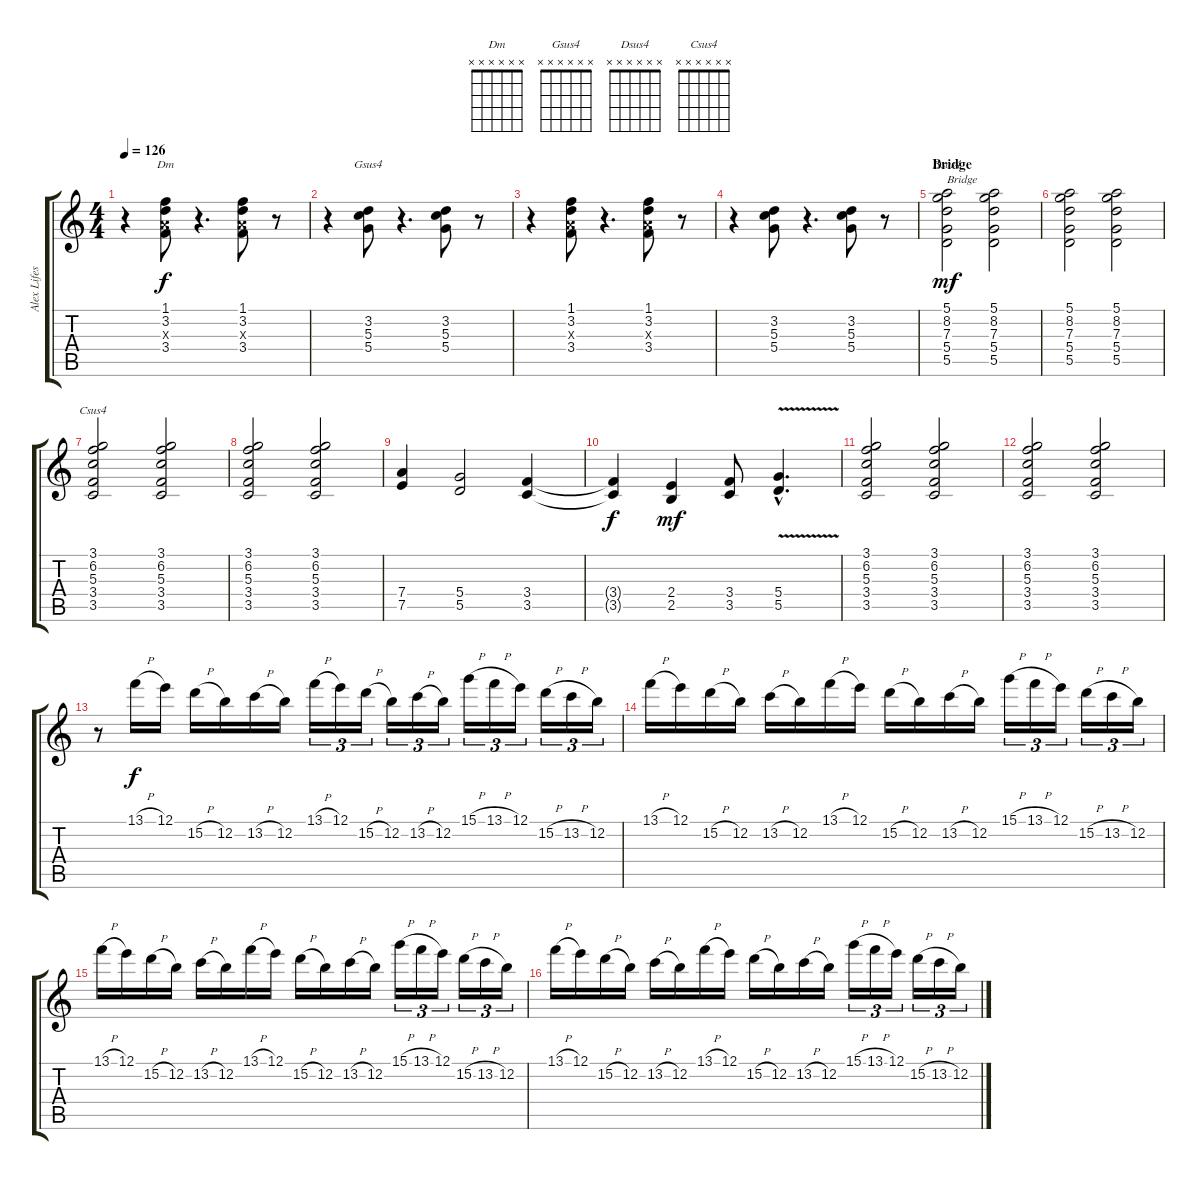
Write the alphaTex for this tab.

\track ("Alex Lifeson 2" "Alex Lifes") {instrument distortionguitar}
\staff {score tabs}
\tuning (E4 B3 G3 D3 A2 E2) {hide}
\chord ("Dm" x x x x x x) {firstfret 0}
\chord ("Gsus4" x x x x x x) {firstfret 0}
\chord ("Dsus4" x x x x x x) {firstfret 0}
\chord ("Csus4" x x x x x x) {firstfret 0}
\ts (4 4)
\tempo 126
\clef g2
\ks c
r.4{dy f} (1.1 3.2 2.3{x} 3.4).8{ch "Dm"} r.4{d} (1.1 3.2 2.3{x} 3.4).8 r.8 |
r.4 (3.2 5.3 5.4).8{ch "Gsus4"} r.4{d} (3.2 5.3 5.4).8 r.8 |
r.4 (1.1 3.2 2.3{x} 3.4).8 r.4{d} (1.1 3.2 2.3{x} 3.4).8 r.8 |
r.4 (3.2 5.3 5.4).8 r.4{d} (3.2 5.3 5.4).8 r.8 |
\section ("" "Bridge")
(5.1 8.2 7.3 5.4 5.5).2{ch "Dsus4" txt "Bridge" dy mf} (5.1 8.2 7.3 5.4 5.5).2 |
(5.1 8.2 7.3 5.4 5.5).2 (5.1 8.2 7.3 5.4 5.5).2 |
(3.1 6.2 5.3 3.4 3.5).2{ch "Csus4"} (3.1 6.2 5.3 3.4 3.5).2 |
(3.1 6.2 5.3 3.4 3.5).2 (3.1 6.2 5.3 3.4 3.5).2 |
(7.4 7.5).4 (5.4 5.5).2 (3.4 3.5).4 |
(3.4{t} 3.5{t}).4{dy f} (2.4 2.5).4{dy mf} (3.4 3.5).8 (5.4{v hac} 5.5{hac}).4{d} |
(3.1 6.2 5.3 3.4 3.5).2 (3.1 6.2 5.3 3.4 3.5).2 |
(3.1 6.2 5.3 3.4 3.5).2 (3.1 6.2 5.3 3.4 3.5).2 |
r.8 13.1{h}.16{dy f} 12.1.16 15.2{h}.16 12.2.16 13.2{h}.16 12.2.16 13.1{h}.16{tu (3 2)} 12.1.16{tu (3 2)} 15.2{h}.16{tu (3 2)} 12.2.16{tu (3 2)} 13.2{h}.16{tu (3 2)} 12.2.16{tu (3 2)} 15.1{h}.16{tu (3 2)} 13.1{h}.16{tu (3 2)} 12.1.16{tu (3 2)} 15.2{h}.16{tu (3 2)} 13.2{h}.16{tu (3 2)} 12.2.16{tu (3 2)} |
13.1{h}.16 12.1.16 15.2{h}.16 12.2.16 13.2{h}.16 12.2.16 13.1{h}.16 12.1.16 15.2{h}.16 12.2.16 13.2{h}.16 12.2.16 15.1{h}.16{tu (3 2)} 13.1{h}.16{tu (3 2)} 12.1.16{tu (3 2)} 15.2{h}.16{tu (3 2)} 13.2{h}.16{tu (3 2)} 12.2.16{tu (3 2)} |
13.1{h}.16 12.1.16 15.2{h}.16 12.2.16 13.2{h}.16 12.2.16 13.1{h}.16 12.1.16 15.2{h}.16 12.2.16 13.2{h}.16 12.2.16 15.1{h}.16{tu (3 2)} 13.1{h}.16{tu (3 2)} 12.1.16{tu (3 2)} 15.2{h}.16{tu (3 2)} 13.2{h}.16{tu (3 2)} 12.2.16{tu (3 2)} |
13.1{h}.16 12.1.16 15.2{h}.16 12.2.16 13.2{h}.16 12.2.16 13.1{h}.16 12.1.16 15.2{h}.16 12.2.16 13.2{h}.16 12.2.16 15.1{h}.16{tu (3 2)} 13.1{h}.16{tu (3 2)} 12.1.16{tu (3 2)} 15.2{h}.16{tu (3 2)} 13.2{h}.16{tu (3 2)} 12.2.16{tu (3 2)}
